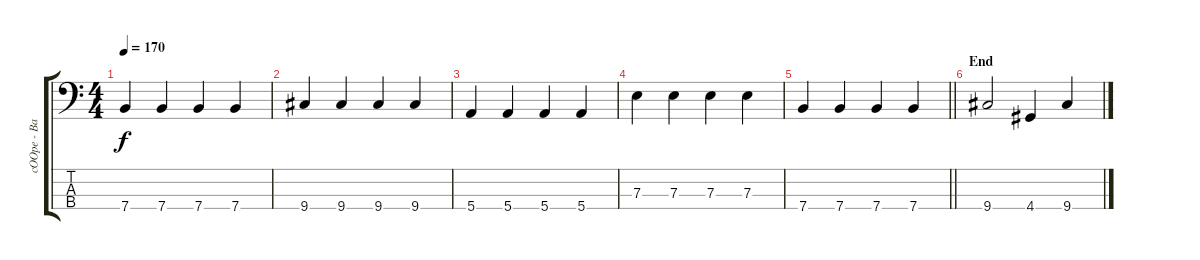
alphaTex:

\track ("cOOpe - Bass" "cOOpe - Ba") {instrument electricbasspick}
\staff {score tabs}
\tuning (G2 D2 A1 E1) {hide}
\ts (4 4)
\tempo 170
\clef f4
\ks c
7.4.4{dy f} 7.4.4 7.4.4 7.4.4 |
9.4.4 9.4.4 9.4.4 9.4.4 |
5.4.4 5.4.4 5.4.4 5.4.4 |
7.3.4 7.3.4 7.3.4 7.3.4 |
\barLineRight lightlight
7.4.4 7.4.4 7.4.4 7.4.4 |
\section ("" "End")
9.4.2 4.4.4 9.4.4
